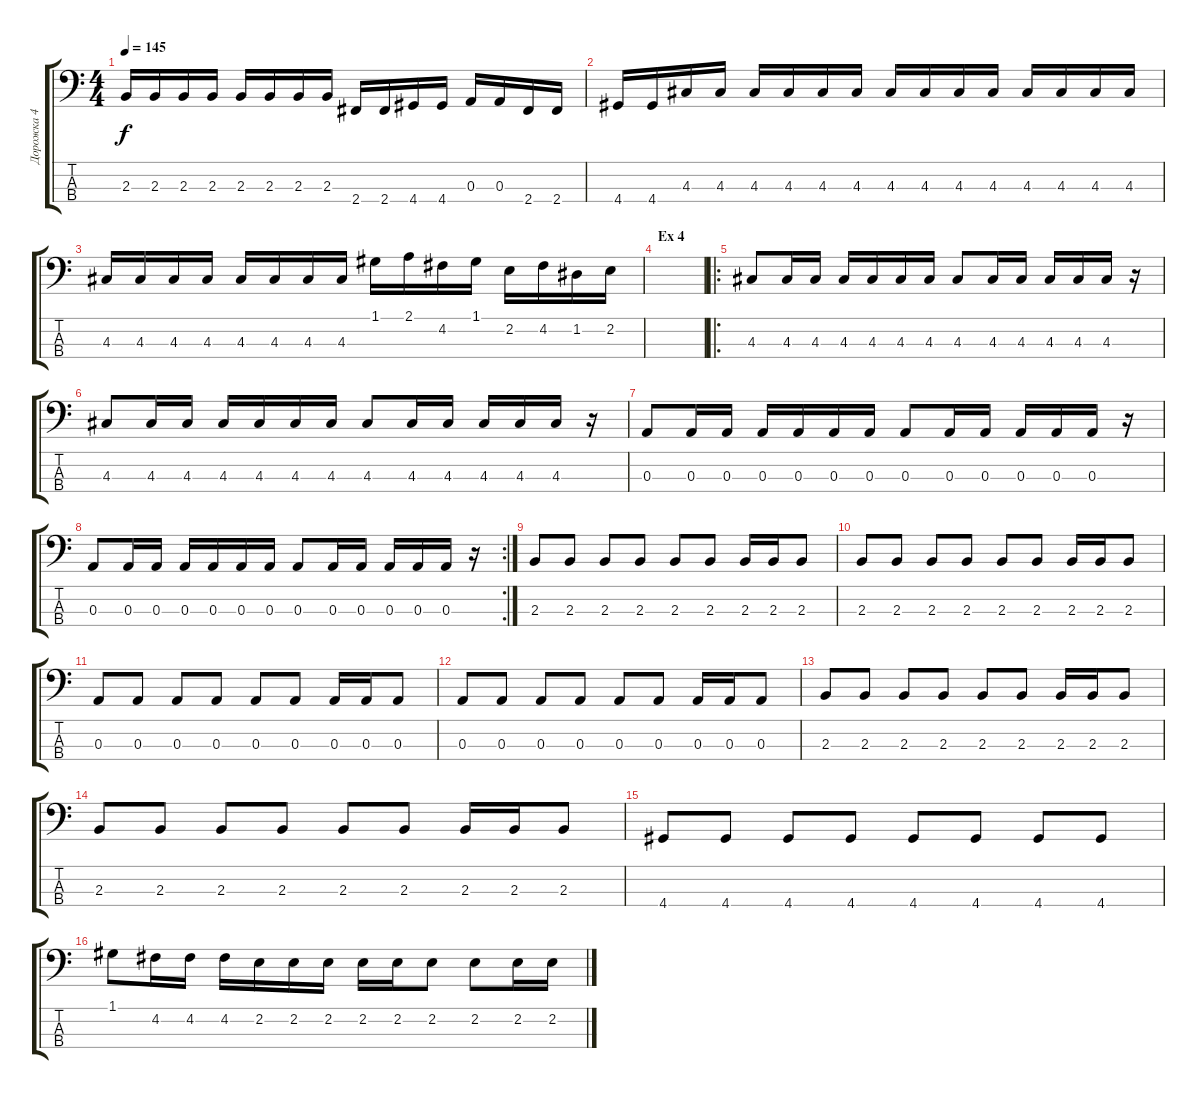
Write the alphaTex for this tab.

\track ("Дорожка 4" "Дорожка 4") {instrument electricbasspick}
\staff {score tabs}
\tuning (G2 D2 A1 E1) {hide}
\ts (4 4)
\tempo 145
\clef f4
\ks c
2.3.16{dy f} 2.3.16 2.3.16 2.3.16 2.3.16 2.3.16 2.3.16 2.3.16 2.4.16 2.4.16 4.4.16 4.4.16 0.3.16 0.3.16 2.4.16 2.4.16 |
4.4.16 4.4.16 4.3.16 4.3.16 4.3.16 4.3.16 4.3.16 4.3.16 4.3.16 4.3.16 4.3.16 4.3.16 4.3.16 4.3.16 4.3.16 4.3.16 |
4.3.16 4.3.16 4.3.16 4.3.16 4.3.16 4.3.16 4.3.16 4.3.16 1.1.16 2.1.16 4.2.16 1.1.16 2.2.16 4.2.16 1.2.16 2.2.16 |
\section ("" "Ex 4")
|
\ro
4.3.8 4.3.16 4.3.16 4.3.16 4.3.16 4.3.16 4.3.16 4.3.8 4.3.16 4.3.16 4.3.16 4.3.16 4.3.16 r.16 |
4.3.8 4.3.16 4.3.16 4.3.16 4.3.16 4.3.16 4.3.16 4.3.8 4.3.16 4.3.16 4.3.16 4.3.16 4.3.16 r.16 |
0.3.8 0.3.16 0.3.16 0.3.16 0.3.16 0.3.16 0.3.16 0.3.8 0.3.16 0.3.16 0.3.16 0.3.16 0.3.16 r.16 |
\rc 2
0.3.8 0.3.16 0.3.16 0.3.16 0.3.16 0.3.16 0.3.16 0.3.8 0.3.16 0.3.16 0.3.16 0.3.16 0.3.16 r.16 |
2.3.8 2.3.8 2.3.8 2.3.8 2.3.8 2.3.8 2.3.16 2.3.16 2.3.8 |
2.3.8 2.3.8 2.3.8 2.3.8 2.3.8 2.3.8 2.3.16 2.3.16 2.3.8 |
0.3.8 0.3.8 0.3.8 0.3.8 0.3.8 0.3.8 0.3.16 0.3.16 0.3.8 |
0.3.8 0.3.8 0.3.8 0.3.8 0.3.8 0.3.8 0.3.16 0.3.16 0.3.8 |
2.3.8 2.3.8 2.3.8 2.3.8 2.3.8 2.3.8 2.3.16 2.3.16 2.3.8 |
2.3.8 2.3.8 2.3.8 2.3.8 2.3.8 2.3.8 2.3.16 2.3.16 2.3.8 |
4.4.8 4.4.8 4.4.8 4.4.8 4.4.8 4.4.8 4.4.8 4.4.8 |
1.1.8 4.2.16 4.2.16 4.2.16 2.2.16 2.2.16 2.2.16 2.2.16 2.2.16 2.2.8 2.2.8 2.2.16 2.2.16
